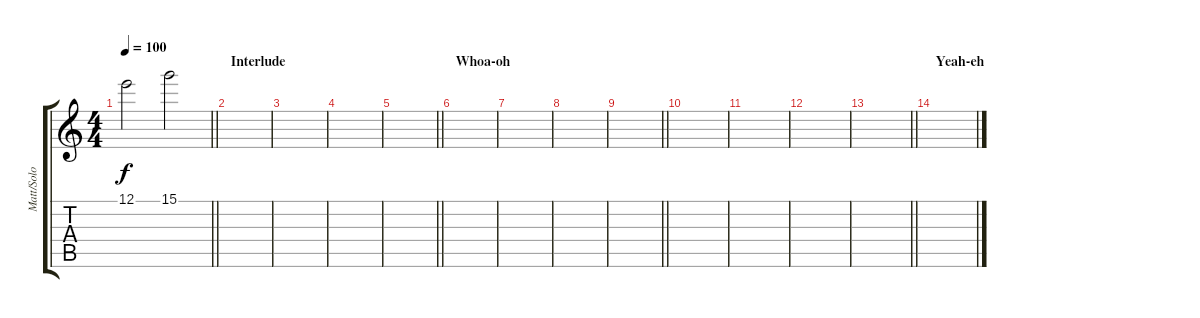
\track ("Matt/Solo" "Matt/Solo") {instrument distortionguitar}
\staff {score tabs}
\tuning (E4 B3 G3 D3 A2 E2) {hide}
\ts (4 4)
\tempo 100
\clef g2
\barLineRight lightlight
\ks c
12.1{t}.2{dy f} 15.1.2 |
\section ("" "Interlude")
|
|
|
\barLineRight lightlight
|
\section ("" "Whoa-oh")
|
|
|
\barLineRight lightlight
|
|
|
|
\barLineRight lightlight
|
\section ("" "Yeah-eh")
